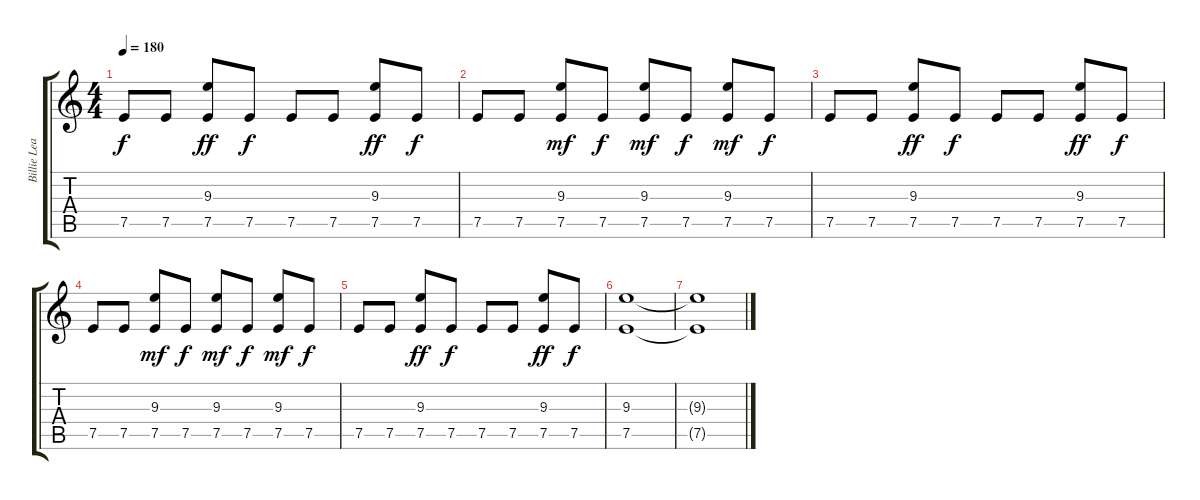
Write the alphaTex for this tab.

\track ("Billie Lead" "Billie Lea") {instrument overdrivenguitar}
\staff {score tabs}
\tuning (E4 B3 G3 D3 A2 E2) {hide}
\ts (4 4)
\tempo 180
\clef g2
\ks c
7.5.8{dy f} 7.5.8 (9.3 7.5).8{dy ff} 7.5.8{dy f} 7.5.8 7.5.8 (9.3 7.5).8{dy ff} 7.5.8{dy f} |
7.5.8 7.5.8 (9.3 7.5).8{dy mf} 7.5.8{dy f} (9.3 7.5).8{dy mf} 7.5.8{dy f} (9.3 7.5).8{dy mf} 7.5.8{dy f} |
7.5.8 7.5.8 (9.3 7.5).8{dy ff} 7.5.8{dy f} 7.5.8 7.5.8 (9.3 7.5).8{dy ff} 7.5.8{dy f} |
7.5.8 7.5.8 (9.3 7.5).8{dy mf} 7.5.8{dy f} (9.3 7.5).8{dy mf} 7.5.8{dy f} (9.3 7.5).8{dy mf} 7.5.8{dy f} |
7.5.8 7.5.8 (9.3 7.5).8{dy ff} 7.5.8{dy f} 7.5.8 7.5.8 (9.3 7.5).8{dy ff} 7.5.8{dy f} |
(9.3 7.5).1 |
(9.3{t} 7.5{t}).1
